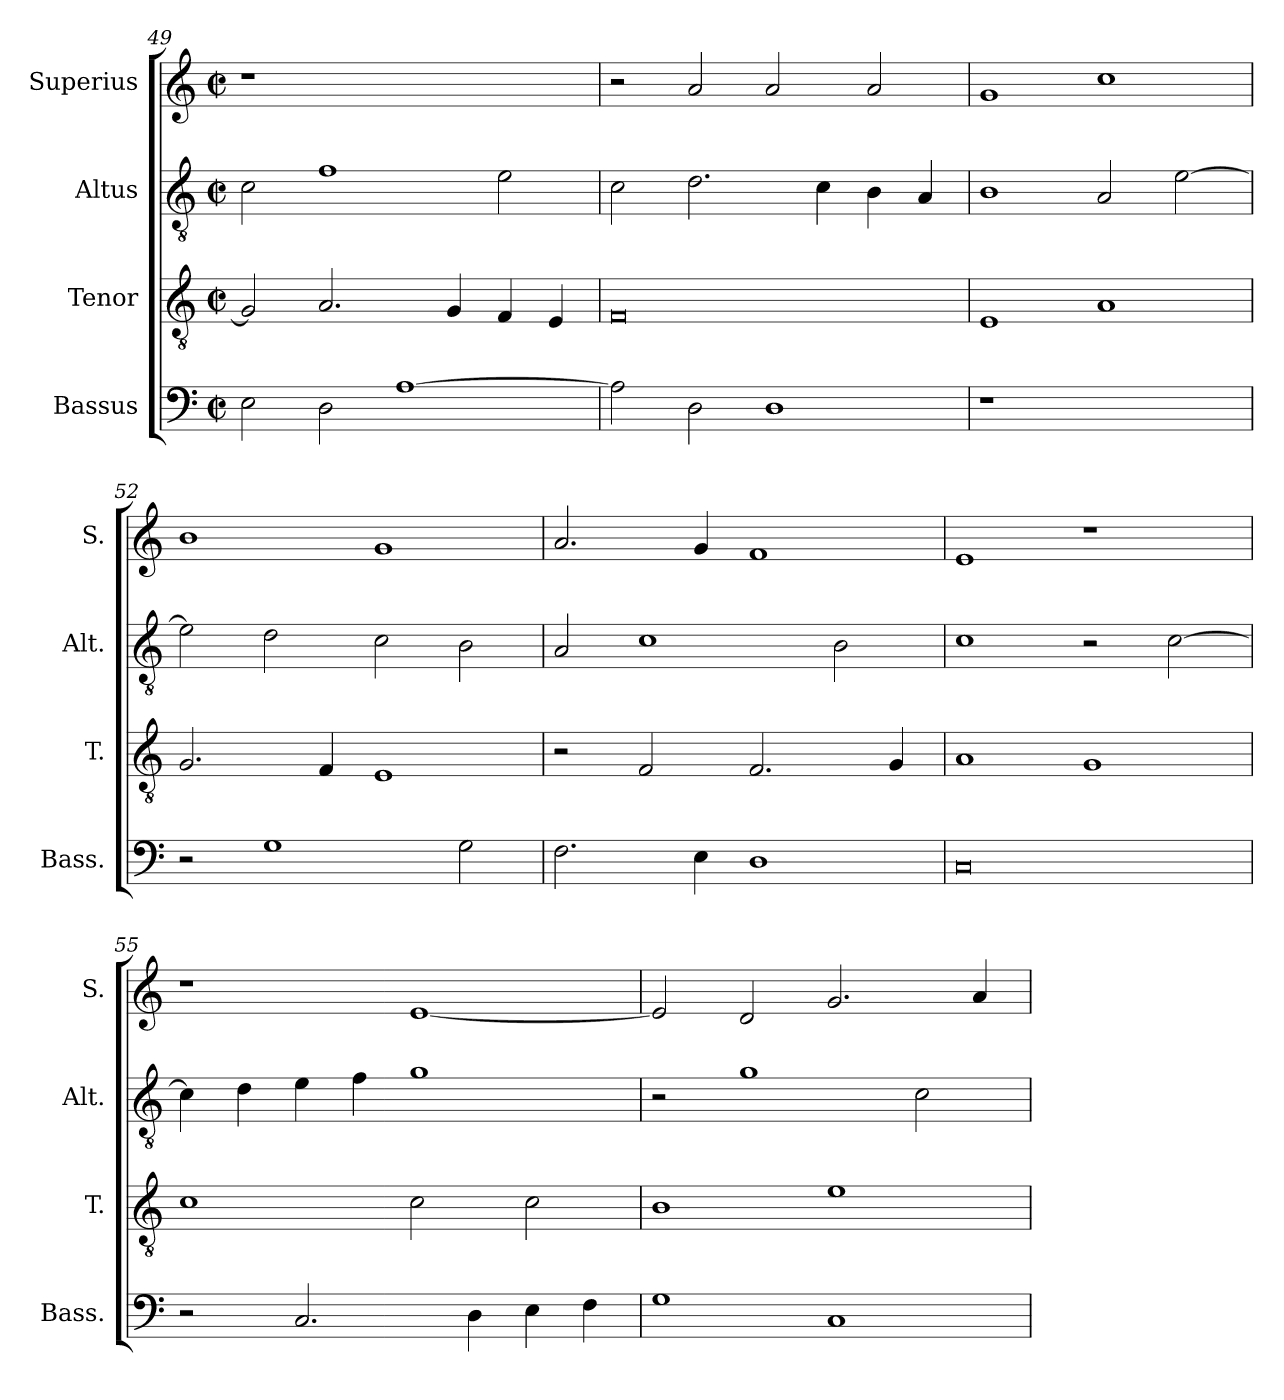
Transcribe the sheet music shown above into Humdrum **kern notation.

**kern	**kern	**kern	**kern
*part4	*part3	*part2	*part1
*staff4	*staff3	*staff2	*staff1
*I"Bassus	*I"Tenor	*I"Altus	*I"Superius
*I'Bass.	*I'T.	*I'Alt.	*I'S.
*clefF4	*clefGv2	*clefGv2	*clefG2
*	*ITrd7c12	*ITrd7c12	*
*k[]	*k[]	*k[]	*k[]
*C:	*C:	*C:	*C:
*M2/2	*M2/2	*M2/2	*M2/2
*met(c|)	*met(c|)	*met(c|)	*met(c|)
=49	=49	=49	=49
!	!	!	!LO:N:vis=1
2Ei\	2GGi/]	2Ci\	1r
2Di\	2.AAi/	1Fi	.
[>1Ai	.	.	1ryy
.	4GGi/	.	.
.	4FFi/	2Ei\	.
.	4EEi/	.	.
=50	=50	=50	=50
2Ai\]	0FFi	2Ci\	2r
2Di\	.	2.Di\	2ai/
1Di	.	.	2ai/
.	.	4Ci\	.
.	.	4BBi\	2ai/
.	.	4AAi/	.
=51	=51	=51	=51
!LO:N:vis=1	!	!	!
1r	1EEi	1BBi	1gi
1ryy	1AAi	2AAi/	1cci
.	.	[>2Ei\	.
=52	=52	=52	=52
2r	2.GGi/	2Ei\]	1bi
1Gi	.	2Di\	.
.	4FFi/	.	.
.	1EEi	2Ci\	1gi
2Gi\	.	2BBi\	.
!!LO:LB:g=z
=53	=53	=53	=53
2.Fi\	2r	2AAi/	2.ai/
.	2FFi/	1Ci	.
4Ei\	.	.	4gi/
1Di	2.FFi/	.	1fi
.	.	2BBi\	.
.	4GGi/	.	.
=54	=54	=54	=54
0Ci	1AAi	1Ci	1ei
.	1GGi	2r	1r
.	.	[>2Ci\	.
=55	=55	=55	=55
2r	1Ci	4Ci\]	1r
.	.	4Di\	.
2.Ci/	.	4Ei\	.
.	.	4Fi\	.
.	2Ci\	1Gi	[<1ei
4Di\	.	.	.
4Ei\	2Ci\	.	.
4Fi\	.	.	.
!!LO:PB:g=z
=56	=56	=56	=56
1Gi	1BBi	2r	2ei/]
.	.	1Gi	2di/
1Ci	1Ei	.	2.gi/
.	.	2Ci\	.
.	.	.	4ai/
=	=	=	=
*-	*-	*-	*-
